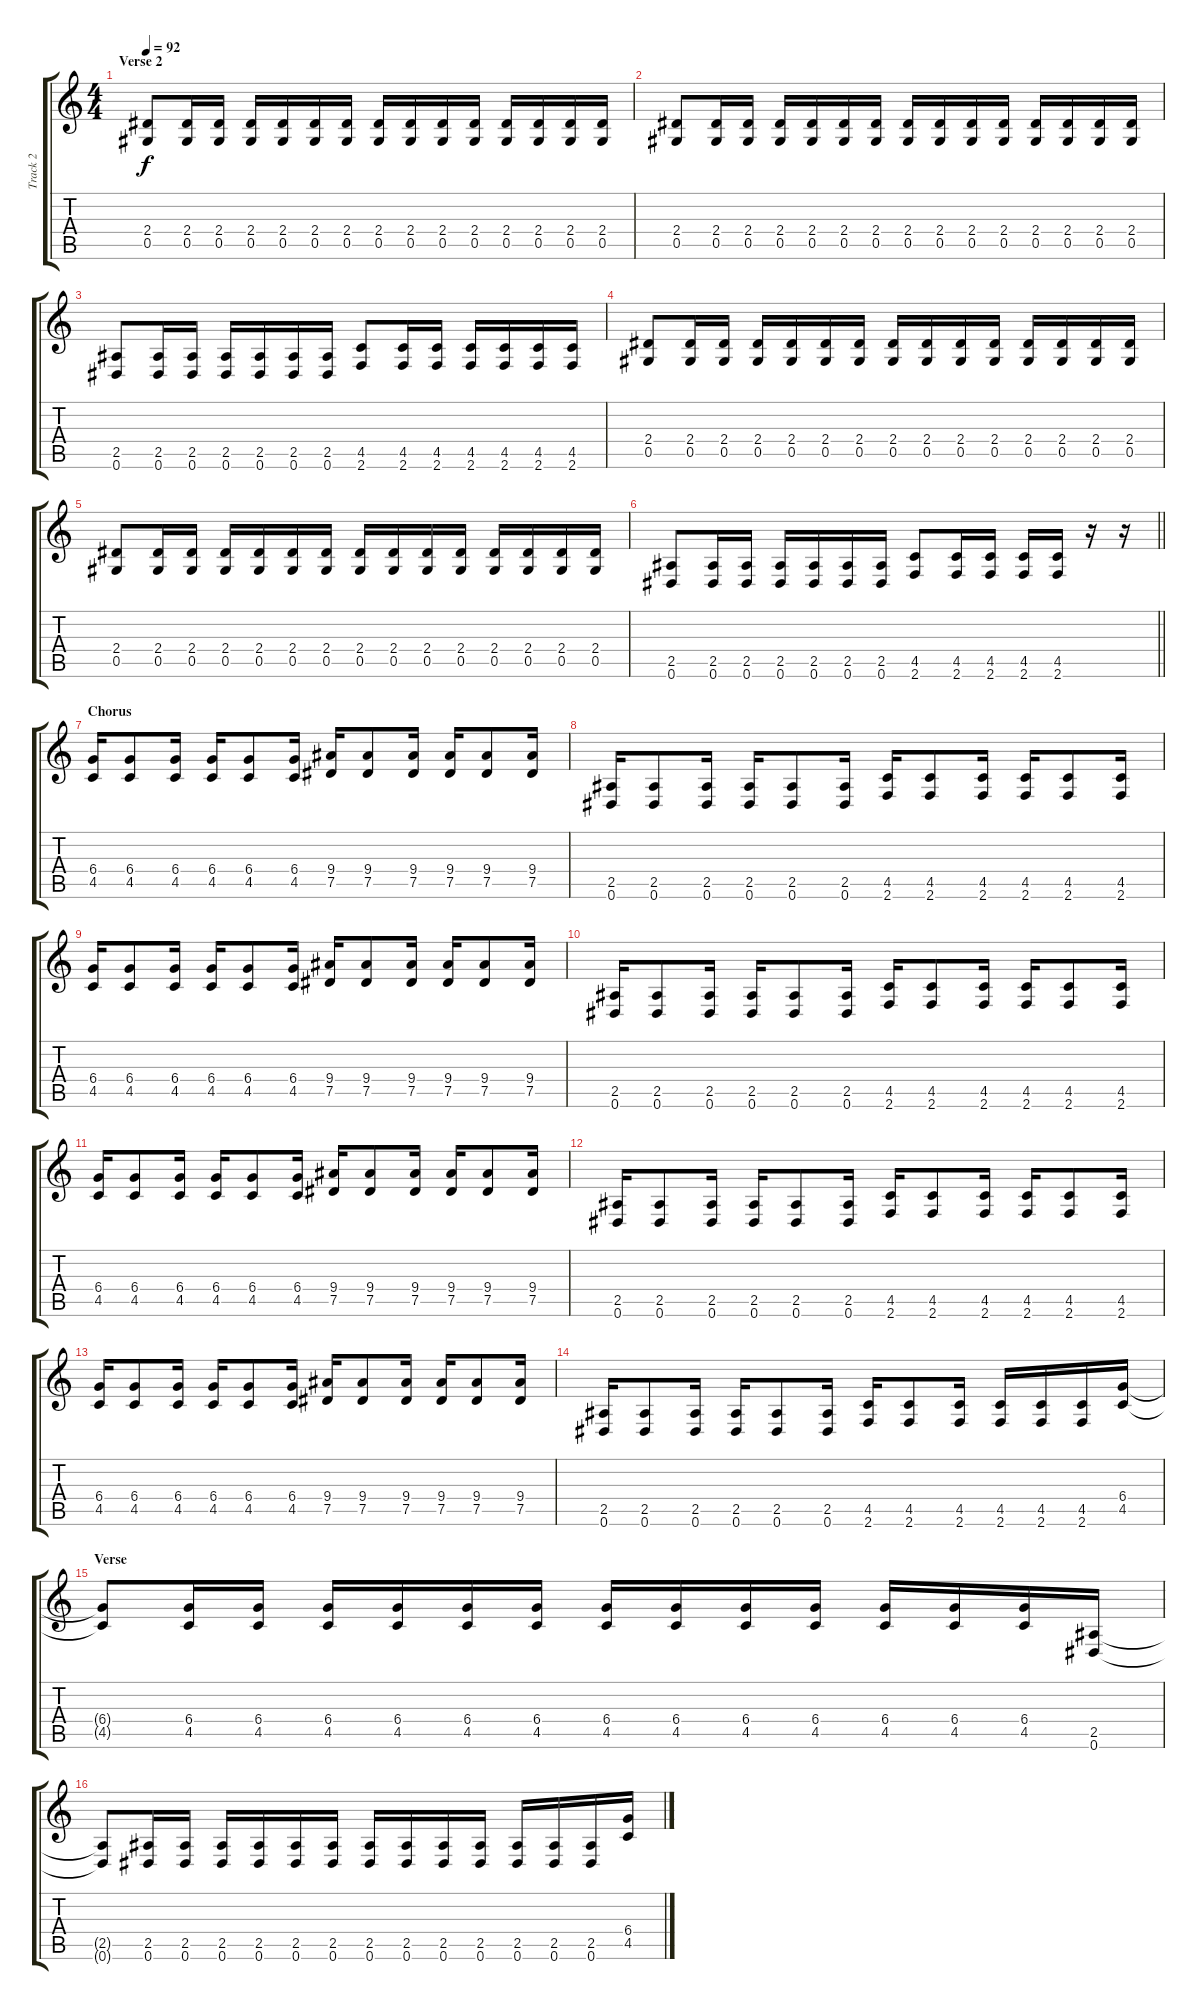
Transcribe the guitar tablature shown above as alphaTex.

\track ("Track 2" "Track 2") {instrument distortionguitar}
\staff {score tabs}
\tuning (Eb4 Bb3 Gb3 Db3 Ab2 Eb2) {hide}
\ts (4 4)
\section ("" "Verse 2")
\tempo 92
\clef g2
\ks c
(2.4 0.5).8{dy f} (2.4 0.5).16 (2.4 0.5).16 (2.4 0.5).16 (2.4 0.5).16 (2.4 0.5).16 (2.4 0.5).16 (2.4 0.5).16 (2.4 0.5).16 (2.4 0.5).16 (2.4 0.5).16 (2.4 0.5).16 (2.4 0.5).16 (2.4 0.5).16 (2.4 0.5).16 |
(2.4 0.5).8 (2.4 0.5).16 (2.4 0.5).16 (2.4 0.5).16 (2.4 0.5).16 (2.4 0.5).16 (2.4 0.5).16 (2.4 0.5).16 (2.4 0.5).16 (2.4 0.5).16 (2.4 0.5).16 (2.4 0.5).16 (2.4 0.5).16 (2.4 0.5).16 (2.4 0.5).16 |
(2.5 0.6).8 (2.5 0.6).16 (2.5 0.6).16 (2.5 0.6).16 (2.5 0.6).16 (2.5 0.6).16 (2.5 0.6).16 (4.5 2.6).8 (4.5 2.6).16 (4.5 2.6).16 (4.5 2.6).16 (4.5 2.6).16 (4.5 2.6).16 (4.5 2.6).16 |
(2.4 0.5).8 (2.4 0.5).16 (2.4 0.5).16 (2.4 0.5).16 (2.4 0.5).16 (2.4 0.5).16 (2.4 0.5).16 (2.4 0.5).16 (2.4 0.5).16 (2.4 0.5).16 (2.4 0.5).16 (2.4 0.5).16 (2.4 0.5).16 (2.4 0.5).16 (2.4 0.5).16 |
(2.4 0.5).8 (2.4 0.5).16 (2.4 0.5).16 (2.4 0.5).16 (2.4 0.5).16 (2.4 0.5).16 (2.4 0.5).16 (2.4 0.5).16 (2.4 0.5).16 (2.4 0.5).16 (2.4 0.5).16 (2.4 0.5).16 (2.4 0.5).16 (2.4 0.5).16 (2.4 0.5).16 |
\barLineRight lightlight
(2.5 0.6).8 (2.5 0.6).16 (2.5 0.6).16 (2.5 0.6).16 (2.5 0.6).16 (2.5 0.6).16 (2.5 0.6).16 (4.5 2.6).8 (4.5 2.6).16 (4.5 2.6).16 (4.5 2.6).16 (4.5 2.6).16 r.16 r.16 |
\section ("" "Chorus")
(6.4 4.5).16 (6.4 4.5).8 (6.4 4.5).16 (6.4 4.5).16 (6.4 4.5).8 (6.4 4.5).16 (9.4 7.5).16 (9.4 7.5).8 (9.4 7.5).16 (9.4 7.5).16 (9.4 7.5).8 (9.4 7.5).16 |
(2.5 0.6).16 (2.5 0.6).8 (2.5 0.6).16 (2.5 0.6).16 (2.5 0.6).8 (2.5 0.6).16 (4.5 2.6).16 (4.5 2.6).8 (4.5 2.6).16 (4.5 2.6).16 (4.5 2.6).8 (4.5 2.6).16 |
(6.4 4.5).16 (6.4 4.5).8 (6.4 4.5).16 (6.4 4.5).16 (6.4 4.5).8 (6.4 4.5).16 (9.4 7.5).16 (9.4 7.5).8 (9.4 7.5).16 (9.4 7.5).16 (9.4 7.5).8 (9.4 7.5).16 |
(2.5 0.6).16 (2.5 0.6).8 (2.5 0.6).16 (2.5 0.6).16 (2.5 0.6).8 (2.5 0.6).16 (4.5 2.6).16 (4.5 2.6).8 (4.5 2.6).16 (4.5 2.6).16 (4.5 2.6).8 (4.5 2.6).16 |
(6.4 4.5).16 (6.4 4.5).8 (6.4 4.5).16 (6.4 4.5).16 (6.4 4.5).8 (6.4 4.5).16 (9.4 7.5).16 (9.4 7.5).8 (9.4 7.5).16 (9.4 7.5).16 (9.4 7.5).8 (9.4 7.5).16 |
(2.5 0.6).16 (2.5 0.6).8 (2.5 0.6).16 (2.5 0.6).16 (2.5 0.6).8 (2.5 0.6).16 (4.5 2.6).16 (4.5 2.6).8 (4.5 2.6).16 (4.5 2.6).16 (4.5 2.6).8 (4.5 2.6).16 |
(6.4 4.5).16 (6.4 4.5).8 (6.4 4.5).16 (6.4 4.5).16 (6.4 4.5).8 (6.4 4.5).16 (9.4 7.5).16 (9.4 7.5).8 (9.4 7.5).16 (9.4 7.5).16 (9.4 7.5).8 (9.4 7.5).16 |
(2.5 0.6).16 (2.5 0.6).8 (2.5 0.6).16 (2.5 0.6).16 (2.5 0.6).8 (2.5 0.6).16 (4.5 2.6).16 (4.5 2.6).8 (4.5 2.6).16 (4.5 2.6).16 (4.5 2.6).16 (4.5 2.6).16 (6.4 4.5).16 |
\section ("" "Verse")
(6.4{t} 4.5{t}).8 (6.4 4.5).16 (6.4 4.5).16 (6.4 4.5).16 (6.4 4.5).16 (6.4 4.5).16 (6.4 4.5).16 (6.4 4.5).16 (6.4 4.5).16 (6.4 4.5).16 (6.4 4.5).16 (6.4 4.5).16 (6.4 4.5).16 (6.4 4.5).16 (2.5 0.6).16 |
(2.5{t} 0.6{t}).8 (2.5 0.6).16 (2.5 0.6).16 (2.5 0.6).16 (2.5 0.6).16 (2.5 0.6).16 (2.5 0.6).16 (2.5 0.6).16 (2.5 0.6).16 (2.5 0.6).16 (2.5 0.6).16 (2.5 0.6).16 (2.5 0.6).16 (2.5 0.6).16 (6.4 4.5).16
